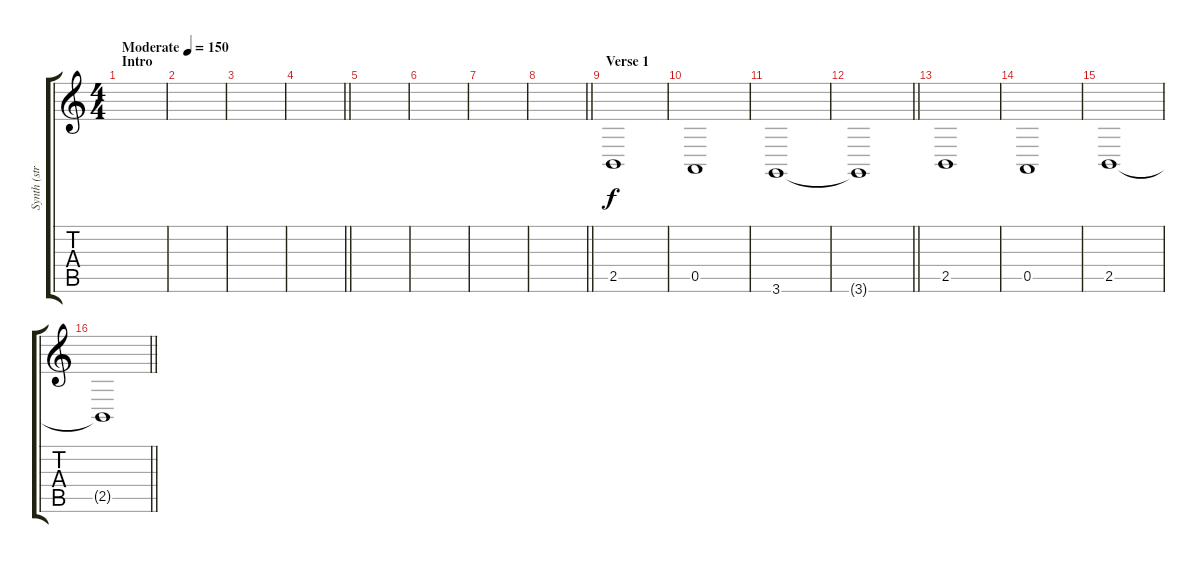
\track ("Synth (strings)" "Synth (str") {instrument stringensemble1}
\staff {score tabs}
\tuning (E4 B3 G3 D3 A2 E2) {hide}
\ts (4 4)
\section ("" "Intro")
\tempo (150 "Moderate")
\clef g2
\ks c
|
|
|
\barLineRight lightlight
|
|
|
|
\barLineRight lightlight
|
\section ("" "Verse 1")
2.5.1 |
0.5.1 |
3.6.1 |
\barLineRight lightlight
3.6{t}.1 |
2.5.1 |
0.5.1 |
2.5.1 |
\barLineRight lightlight
2.5{t}.1
